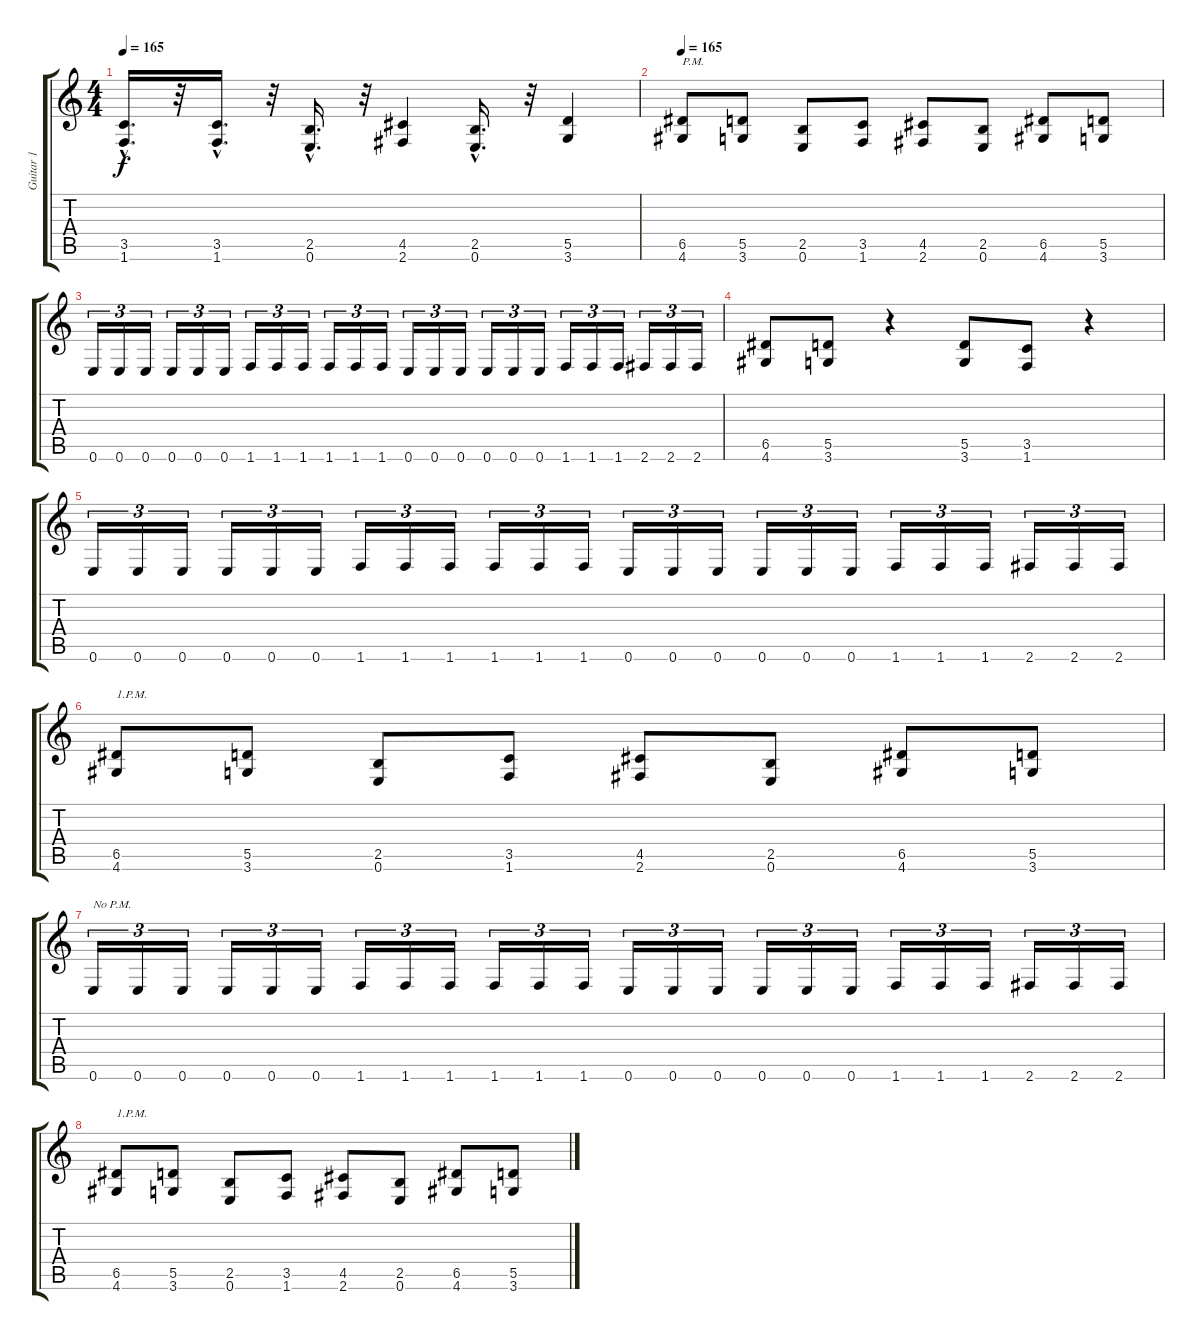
\track ("Guitar 1" "Guitar 1") {instrument distortionguitar}
\staff {score tabs}
\tuning (E4 B3 G3 D3 A2 E2) {hide}
\ts (4 4)
\tempo 165
\clef g2
\ks c
(3.5{hac} 1.6{hac}).16{d dy f} r.32 (3.5{hac} 1.6{hac}).16{d} r.32 (2.5{hac} 0.6{hac}).16{d} r.32 (4.5 2.6).4 (2.5{hac} 0.6{hac}).16{d} r.32 (5.5 3.6).4 |
\tempo 165
(6.5 4.6).8{txt "P.M. "} (5.5 3.6).8 (2.5 0.6).8 (3.5 1.6).8 (4.5 2.6).8 (2.5 0.6).8 (6.5 4.6).8 (5.5 3.6).8 |
0.6.16{tu (3 2)} 0.6.16{tu (3 2)} 0.6.16{tu (3 2)} 0.6.16{tu (3 2)} 0.6.16{tu (3 2)} 0.6.16{tu (3 2)} 1.6.16{tu (3 2)} 1.6.16{tu (3 2)} 1.6.16{tu (3 2)} 1.6.16{tu (3 2)} 1.6.16{tu (3 2)} 1.6.16{tu (3 2)} 0.6.16{tu (3 2)} 0.6.16{tu (3 2)} 0.6.16{tu (3 2)} 0.6.16{tu (3 2)} 0.6.16{tu (3 2)} 0.6.16{tu (3 2)} 1.6.16{tu (3 2)} 1.6.16{tu (3 2)} 1.6.16{tu (3 2)} 2.6.16{tu (3 2)} 2.6.16{tu (3 2)} 2.6.16{tu (3 2)} |
(6.5 4.6).8 (5.5 3.6).8 r.4 (5.5 3.6).8 (3.5 1.6).8 r.4 |
0.6.16{tu (3 2)} 0.6.16{tu (3 2)} 0.6.16{tu (3 2)} 0.6.16{tu (3 2)} 0.6.16{tu (3 2)} 0.6.16{tu (3 2)} 1.6.16{tu (3 2)} 1.6.16{tu (3 2)} 1.6.16{tu (3 2)} 1.6.16{tu (3 2)} 1.6.16{tu (3 2)} 1.6.16{tu (3 2)} 0.6.16{tu (3 2)} 0.6.16{tu (3 2)} 0.6.16{tu (3 2)} 0.6.16{tu (3 2)} 0.6.16{tu (3 2)} 0.6.16{tu (3 2)} 1.6.16{tu (3 2)} 1.6.16{tu (3 2)} 1.6.16{tu (3 2)} 2.6.16{tu (3 2)} 2.6.16{tu (3 2)} 2.6.16{tu (3 2)} |
(6.5 4.6).8{txt "1.P.M."} (5.5 3.6).8 (2.5 0.6).8 (3.5 1.6).8 (4.5 2.6).8 (2.5 0.6).8 (6.5 4.6).8 (5.5 3.6).8 |
0.6.16{tu (3 2) txt "No P.M."} 0.6.16{tu (3 2)} 0.6.16{tu (3 2)} 0.6.16{tu (3 2)} 0.6.16{tu (3 2)} 0.6.16{tu (3 2)} 1.6.16{tu (3 2)} 1.6.16{tu (3 2)} 1.6.16{tu (3 2)} 1.6.16{tu (3 2)} 1.6.16{tu (3 2)} 1.6.16{tu (3 2)} 0.6.16{tu (3 2)} 0.6.16{tu (3 2)} 0.6.16{tu (3 2)} 0.6.16{tu (3 2)} 0.6.16{tu (3 2)} 0.6.16{tu (3 2)} 1.6.16{tu (3 2)} 1.6.16{tu (3 2)} 1.6.16{tu (3 2)} 2.6.16{tu (3 2)} 2.6.16{tu (3 2)} 2.6.16{tu (3 2)} |
(6.5 4.6).8{txt "1.P.M."} (5.5 3.6).8 (2.5 0.6).8 (3.5 1.6).8 (4.5 2.6).8 (2.5 0.6).8 (6.5 4.6).8 (5.5 3.6).8
